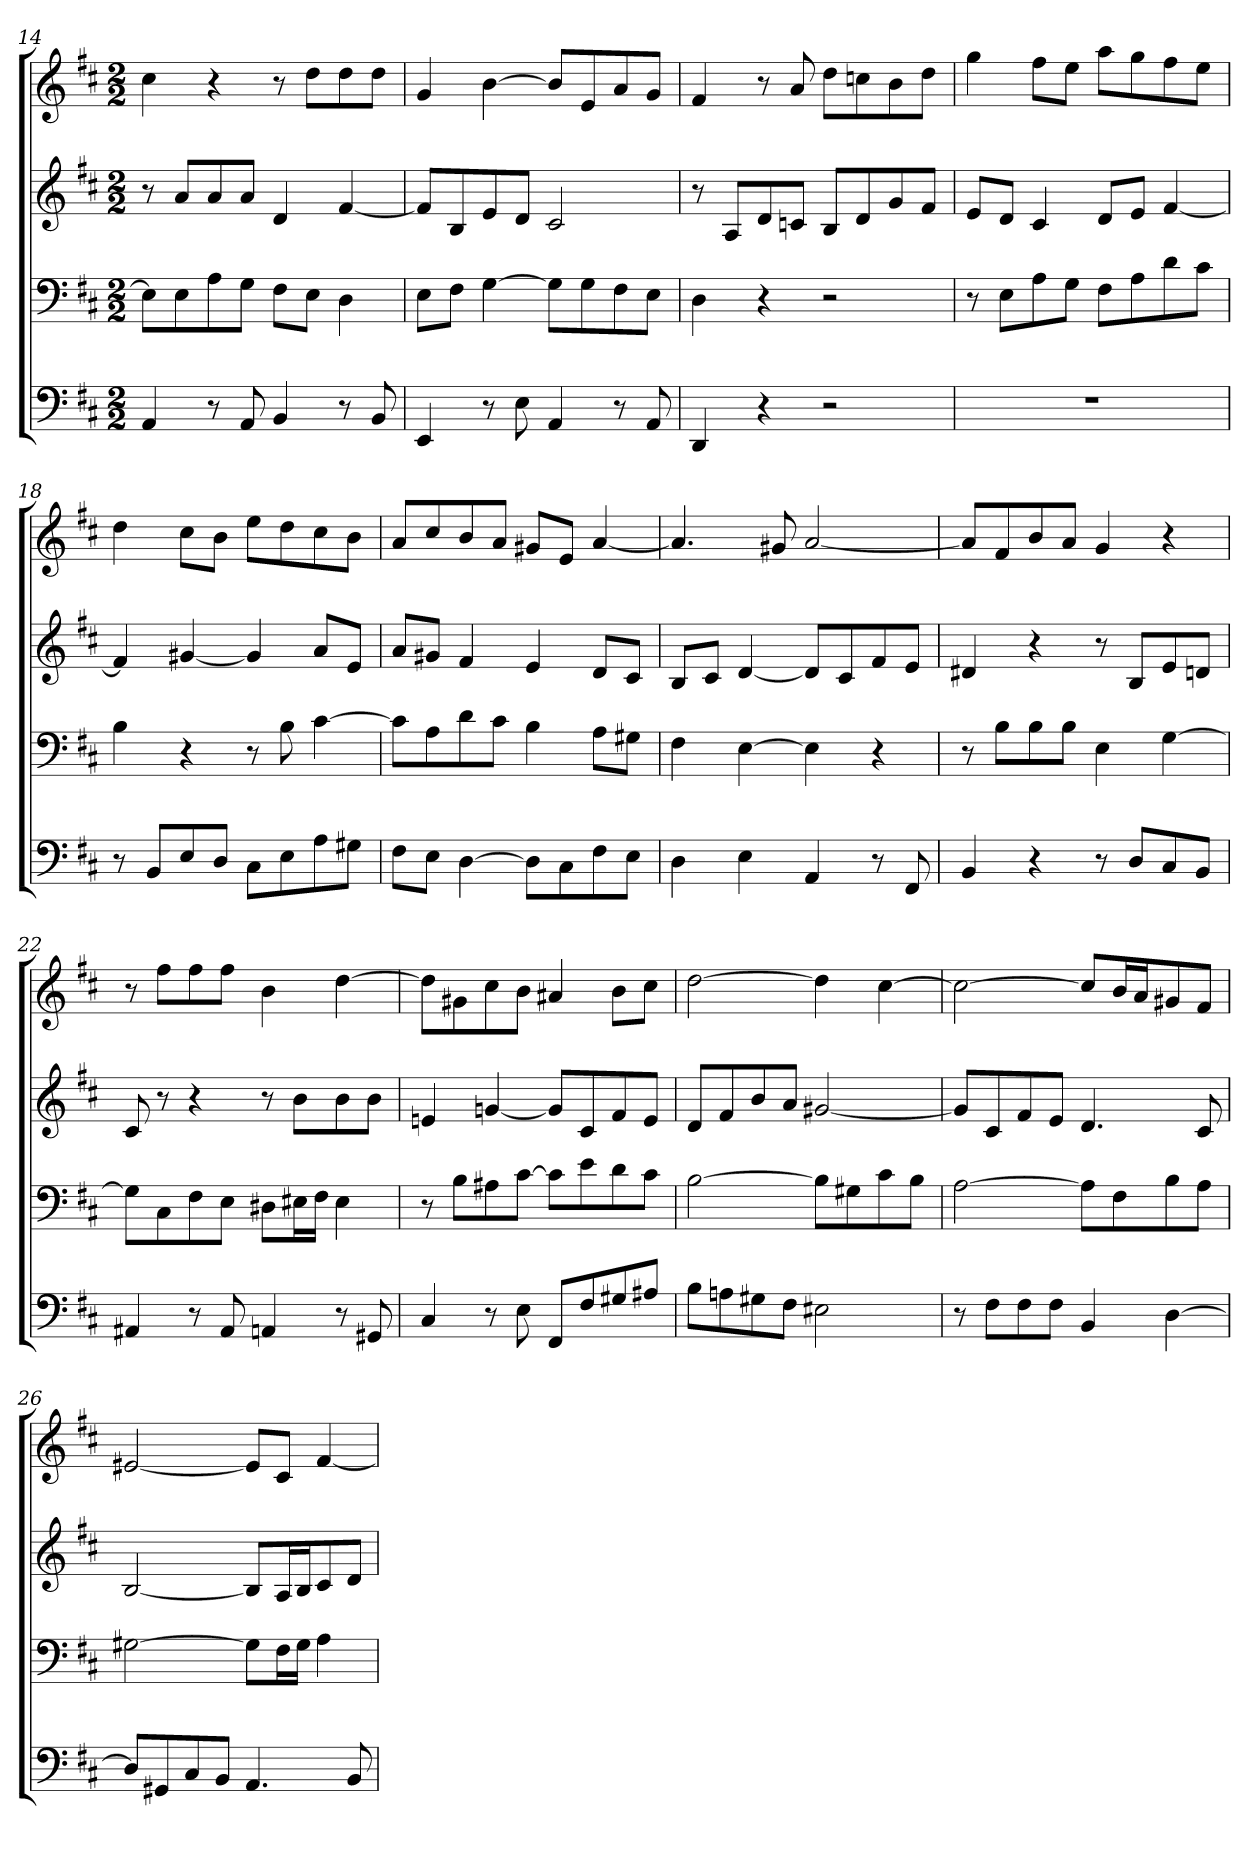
**kern	**kern	**kern	**kern
*part4	*part3	*part2	*part1
*staff4	*staff3	*staff2	*staff1
*clefF4	*clefF4	*clefG2	*clefG2
*k[f#c#]	*k[f#c#]	*k[f#c#]	*k[f#c#]
*D:	*D:	*D:	*D:
*M2/2	*M2/2	*M2/2	*M2/2
=14	=14	=14	=14
4AA	8E\L]	8r	4cc#
.	8E\	8a/L	.
8r	8A\	8a/	4r
8AA	8G\J	8a/J	.
4BB	8F#\L	4d	8r
.	8E\J	.	8dd\L
8r	4D	[4f#	8dd\
8BB	.	.	8dd\J
=15	=15	=15	=15
4EE	8E\L	8f#/L]	4g
.	8F#\J	8B/	.
8r	[4G	8e/	[4b
8E	.	8d/J	.
4AA	8G\L]	2c#	8b/L]
.	8G\	.	8e/
8r	8F#\	.	8a/
8AA	8E\J	.	8g/J
=16	=16	=16	=16
4DD	4D	8r	4f#
.	.	8A/L	.
4r	4r	8d/	8r
.	.	8cn/J	8a
2r	2r	8B/L	8dd\L
.	.	8d/	8ccn\
.	.	8g/	8b\
.	.	8f#/J	8dd\J
=17	=17	=17	=17
1r	8r	8e/L	4gg
.	8E\L	8d/J	.
.	8A\	4c#	8ff#\L
.	8G\J	.	8ee\J
.	8F#\L	8d/L	8aa\L
.	8A\	8e/J	8gg\
.	8d\	[4f#	8ff#\
.	8c#\J	.	8ee\J
=18	=18	=18	=18
8r	4B	4f#]	4dd
8BB/L	.	.	.
8E/	4r	[4g#X	8cc#\L
8D/J	.	.	8b\J
8C#\L	8r	4g#]	8ee\L
8E\	8B	.	8dd\
8A\	[4c#	8a/L	8cc#\
8G#X\J	.	8e/J	8b\J
=19	=19	=19	=19
8F#\L	8c#\L]	8a/L	8a/L
8E\J	8A\	8g#X/J	8cc#/
[4D	8d\	4f#	8b/
.	8c#\J	.	8a/J
8D\L]	4B	4e	8g#X/L
8C#\	.	.	8e/J
8F#\	8A\L	8d/L	[4a
8E\J	8G#X\J	8c#/J	.
=20	=20	=20	=20
4D	4F#	8B/L	4.a]
.	.	8c#/J	.
4E	[4E	[4d	.
.	.	.	8g#X
4AA	4E]	8d/L]	[2a
.	.	8c#/	.
8r	4r	8f#/	.
8FF#	.	8e/J	.
=21	=21	=21	=21
4BB	8r	4d#X	8a/L]
.	8B\L	.	8f#/
4r	8B\	4r	8b/
.	8B\J	.	8a/J
8r	4E	8r	4g
8D/L	.	8B/L	.
8C#/	[4G	8e/	4r
8BB/J	.	8dn/J	.
=22	=22	=22	=22
4AA#X	8G\L]	8c#	8r
.	8C#\	8r	8ff#\L
8r	8F#\	4r	8ff#\
8AA#	8E\J	.	8ff#\J
4AAn	8D#X\L	8r	4b
.	16E#X\L	8b\L	.
.	16F#\JJ	.	.
8r	4E#	8b\	[4dd
8GG#X	.	8b\J	.
=23	=23	=23	=23
4C#	8r	4en	8dd\L]
.	8B\L	.	8g#X\
8r	8A#X\	[4gn	8cc#\
8E	[8c#\J	.	8b\J
8FF#/L	8c#\L]	8g/L]	4a#X
8F#/	8e\	8c#/	.
8G#X/	8d\	8f#/	8b\L
8A#X/J	8c#\J	8e/J	8cc#\J
=24	=24	=24	=24
8B\L	[2B	8d/L	[2dd
8An\	.	8f#/	.
8G#X\	.	8b/	.
8F#\J	.	8a/J	.
2E#X	8B\L]	[2g#X	4dd]
.	8G#X\	.	.
.	8c#\	.	[4cc#
.	8B\J	.	.
=25	=25	=25	=25
8r	[2A	8g#/L]	2cc#_
8F#\L	.	8c#/	.
8F#\	.	8f#/	.
8F#\J	.	8e/J	.
4BB	8A\L]	4.d	8cc#/L]
.	8F#\	.	16b/L
.	.	.	16a/J
[4D	8B\	.	8g#X/
.	8A\J	8c#	8f#/J
=26	=26	=26	=26
8D/L]	[2G#X	[2B	[2e#X
8GG#X/	.	.	.
8C#/	.	.	.
8BB/J	.	.	.
4.AA	8G#\L]	8B/L]	8e#/L]
.	16F#\L	16A/L	8c#/J
.	16G#\JJ	16B/J	.
.	4A	8c#/	[4f#
8BB	.	8d/J	.
=	=	=	=
*-	*-	*-	*-
